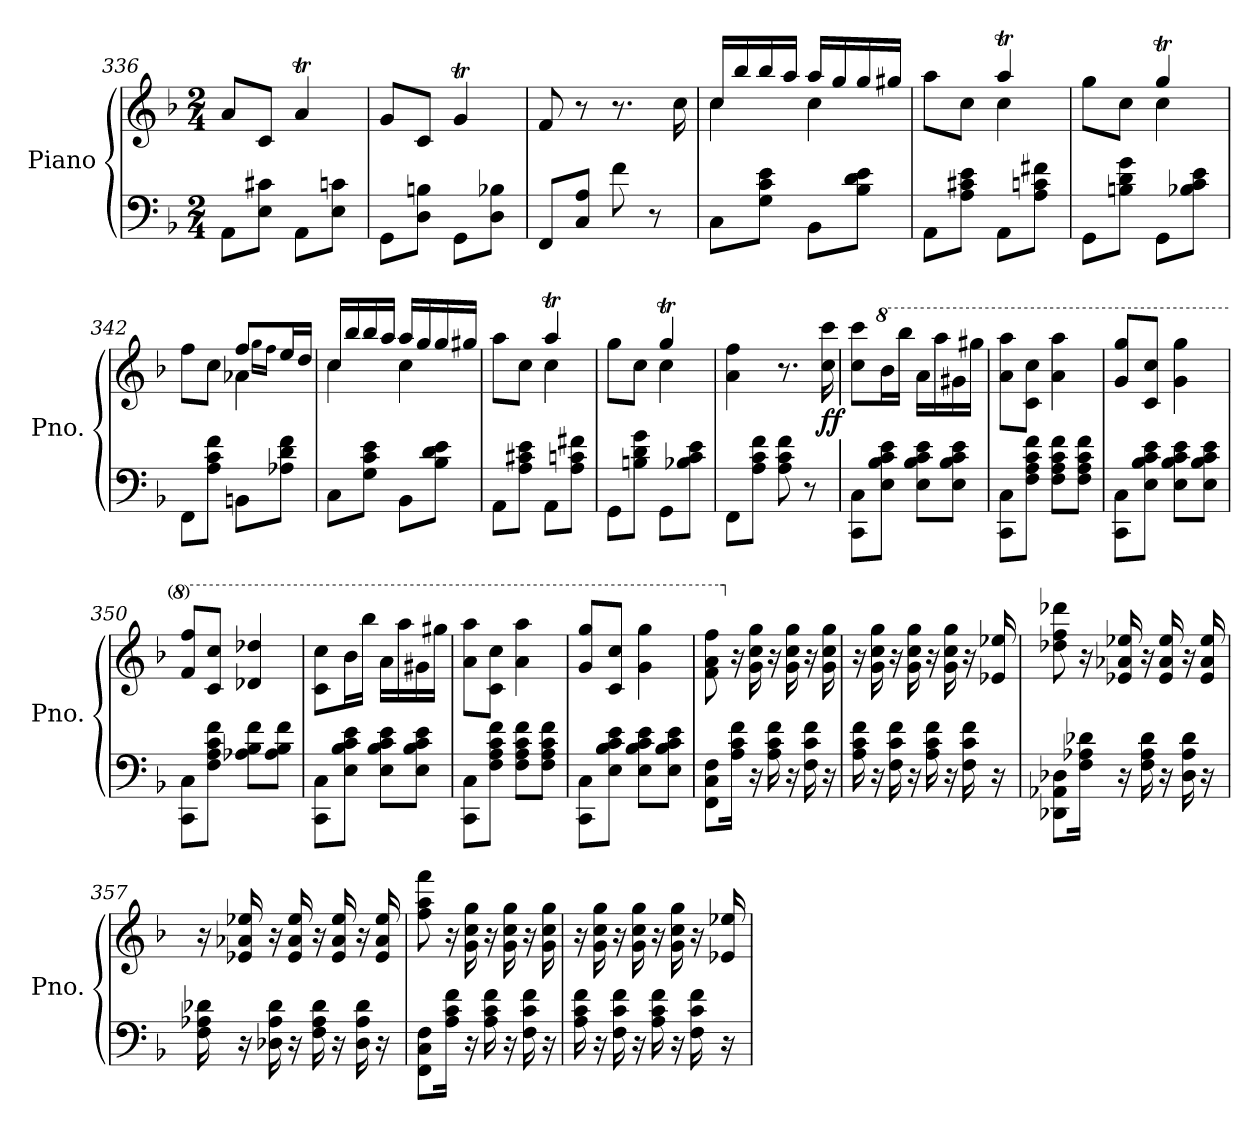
**kern	**kern	**dynam
*part1	*part1	*part1
*staff2	*staff1	*staff1/2
*I"Piano	*	*
*I'Pno.	*	*
*clefF4	*clefG2	*
*k[b-]	*k[b-]	*
*M2/4	*M2/4	*
=336	=336	=336
8AA\L	8a/L	.
8E\ 8c#X\J	8c/J	.
8AA\L	4at/	.
8E\ 8cn\J	.	.
=337	=337	=337
8GG\L	8g/L	.
8D\ 8Bn\J	8c/J	.
8GG\L	4gT/	.
8D\ 8B-X\J	.	.
!!LO:LB:g=z
=338	=338	=338
8FF/L	8f/	.
8C/ 8A/J	8r	.
8f\	8.r	.
8r	.	.
.	16cc\	.
=339	=339	=339
*	*^	*
8C\L	16cc/LL	4cc\	.
.	16bb-/	.	.
8G\ 8c\ 8e\J	16bb-/	.	.
.	16aa/JJ	.	.
8BB-\L	16aa/LL	4cc\	.
.	16gg/	.	.
8B-\ 8d\ 8e\J	16gg/	.	.
.	16gg#X/JJ	.	.
=340	=340	=340	=340
8AA\L	8aa\L	4ryy	.
8A\ 8c#X\ 8e\J	8cc\J	.	.
8AA\L	4aat/	4ccTTT\	.
8A\ 8cn\ 8f#X\J	.	.	.
=341	=341	=341	=341
8GG\L	8gg\L	4ryy	.
8Bn\ 8d\ 8g\J	8cc\J	.	.
8GG\L	4ggT/	4ccTTT\	.
8B-X\ 8c\ 8e\J	.	.	.
=342	=342	=342	=342
8FF\L	8ff\L	4ryy	.
8A\ 8c\ 8f\J	8cc\J	.	.
8BBn\L	8ff/L	4a-X\	.
.	16qgg\LL	.	.
.	16qff\JJ	.	.
8A-X\ 8d\ 8f\J	16ee/L	.	.
.	16dd/JJ	.	.
=343	=343	=343	=343
8C\L	16cc/LL	4cc\	.
.	16bb-/	.	.
8G\ 8c\ 8e\J	16bb-/	.	.
.	16aa/JJ	.	.
8BB-\L	16aa/LL	4cc\	.
.	16gg/	.	.
8B-\ 8d\ 8e\J	16gg/	.	.
.	16gg#X/JJ	.	.
!!LO:PB:g=z	!!
=344	=344	=344	=344
8AA\L	8aa\L	4ryy	.
8A\ 8c#X\ 8e\J	8cc\J	.	.
8AA\L	4aat/	4ccTTT\	.
8A\ 8cn\ 8f#X\J	.	.	.
=345	=345	=345	=345
8GG\L	8gg\L	4ryy	.
8Bn\ 8d\ 8g\J	8cc\J	.	.
8GG\L	4ggT/	4ccTTT\	.
8B-X\ 8c\ 8e\J	.	.	.
*	*v	*v	*
=346	=346	=346
8FF\L	4a\ 4ff\	.
8A\ 8c\ 8f\J	.	.
8A\ 8c\ 8f\	8.r	.
8r	.	.
!	!	!LO:DY:b
.	16cc\ 16ccc\	ff
=347	=347	=347
8CC\ 8C\L	8cc\ 8ccc\L	.
*	*8va	*
8E\ 8B-\ 8c\ 8e\J	16bb-\L	.
.	16bbb-\JJ	.
8E\ 8B-\ 8c\ 8e\L	16aa\LL	.
.	16aaa\	.
8E\ 8B-\ 8c\ 8e\J	16gg#X\	.
.	16ggg#X\JJ	.
=348	=348	=348
8CC\ 8C\L	8aa\ 8aaa\L	.
8F\ 8A\ 8c\ 8f\J	8cc\ 8ccc\J	.
8F\ 8A\ 8c\ 8f\L	4aa\ 4aaa\	.
8F\ 8A\ 8c\ 8f\J	.	.
=349	=349	=349
8CC\ 8C\L	8gg/ 8ggg/L	.
8E\ 8B-\ 8c\ 8e\J	8cc/ 8ccc/J	.
8E\ 8B-\ 8c\ 8e\L	4gg\ 4ggg\	.
8E\ 8B-\ 8c\ 8e\J	.	.
=350	=350	=350
8CC\ 8C\L	8ff/ 8fff/L	.
8F\ 8A\ 8c\ 8f\J	8cc/ 8ccc/J	.
8A-X\ 8B-\ 8f\L	4dd-X/ 4ddd-X/	.
8A-\ 8B-\ 8f\J	.	.
!!LO:LB:g=z
=351	=351	=351
8CC\ 8C\L	8cc\ 8ccc\L	.
8E\ 8B-\ 8c\ 8e\J	16bb-\L	.
.	16bbb-\JJ	.
8E\ 8B-\ 8c\ 8e\L	16aa\LL	.
.	16aaa\	.
8E\ 8B-\ 8c\ 8e\J	16gg#X\	.
.	16ggg#X\JJ	.
=352	=352	=352
8CC\ 8C\L	8aa\ 8aaa\L	.
8F\ 8A\ 8c\ 8f\J	8cc\ 8ccc\J	.
8F\ 8A\ 8c\ 8f\L	4aa\ 4aaa\	.
8F\ 8A\ 8c\ 8f\J	.	.
=353	=353	=353
8CC\ 8C\L	8gg/ 8ggg/L	.
8E\ 8B-\ 8c\ 8e\J	8cc/ 8ccc/J	.
8E\ 8B-\ 8c\ 8e\L	4gg\ 4ggg\	.
8E\ 8B-\ 8c\ 8e\J	.	.
=354	=354	=354
8FF\ 8C\ 8F\L	8ff\ 8aa\ 8fff\	.
*	*X8va	*
16A\ 16c\ 16f\Jk	16r	.
16r	16g\ 16cc\ 16gg\	.
16A\ 16c\ 16f\	16r	.
16r	16g\ 16cc\ 16gg\	.
16F\ 16c\ 16f\	16r	.
16r	16g\ 16cc\ 16gg\	.
=355	=355	=355
16A\ 16c\ 16f\	16r	.
16r	16g\ 16cc\ 16gg\	.
16F\ 16c\ 16f\	16r	.
16r	16g\ 16cc\ 16gg\	.
16A\ 16c\ 16f\	16r	.
16r	16g\ 16cc\ 16gg\	.
16F\ 16c\ 16f\	16r	.
16r	16e-X/ 16ee-X/	.
!!LO:LB:g=z
=356	=356	=356
8DD-X\ 8AA-X\ 8D-X\L	8dd-X\ 8ff\ 8ddd-X\	.
16F\ 16A-X\ 16d-X\Jk	16r	.
16r	16e-X/ 16a-X/ 16ee-X/	.
16F\ 16A-\ 16d-\	16r	.
16r	16e-/ 16a-/ 16ee-/	.
16D-\ 16A-\ 16d-\	16r	.
16r	16e-/ 16a-/ 16ee-/	.
=357	=357	=357
16F\ 16A-X\ 16d-X\	16r	.
16r	16e-X/ 16a-X/ 16ee-X/	.
16D-X\ 16A-\ 16d-\	16r	.
16r	16e-/ 16a-/ 16ee-/	.
16F\ 16A-\ 16d-\	16r	.
16r	16e-/ 16a-/ 16ee-/	.
16D-\ 16A-\ 16d-\	16r	.
16r	16e-/ 16a-/ 16ee-/	.
=358	=358	=358
8FF\ 8C\ 8F\L	8ff\ 8aa\ 8fff\	.
16A\ 16c\ 16f\Jk	16r	.
16r	16g\ 16cc\ 16gg\	.
16A\ 16c\ 16f\	16r	.
16r	16g\ 16cc\ 16gg\	.
16F\ 16c\ 16f\	16r	.
16r	16g\ 16cc\ 16gg\	.
=359	=359	=359
16A\ 16c\ 16f\	16r	.
16r	16g\ 16cc\ 16gg\	.
16F\ 16c\ 16f\	16r	.
16r	16g\ 16cc\ 16gg\	.
16A\ 16c\ 16f\	16r	.
16r	16g\ 16cc\ 16gg\	.
16F\ 16c\ 16f\	16r	.
16r	16e-X/ 16ee-X/	.
=	=	=
*-	*-	*-
